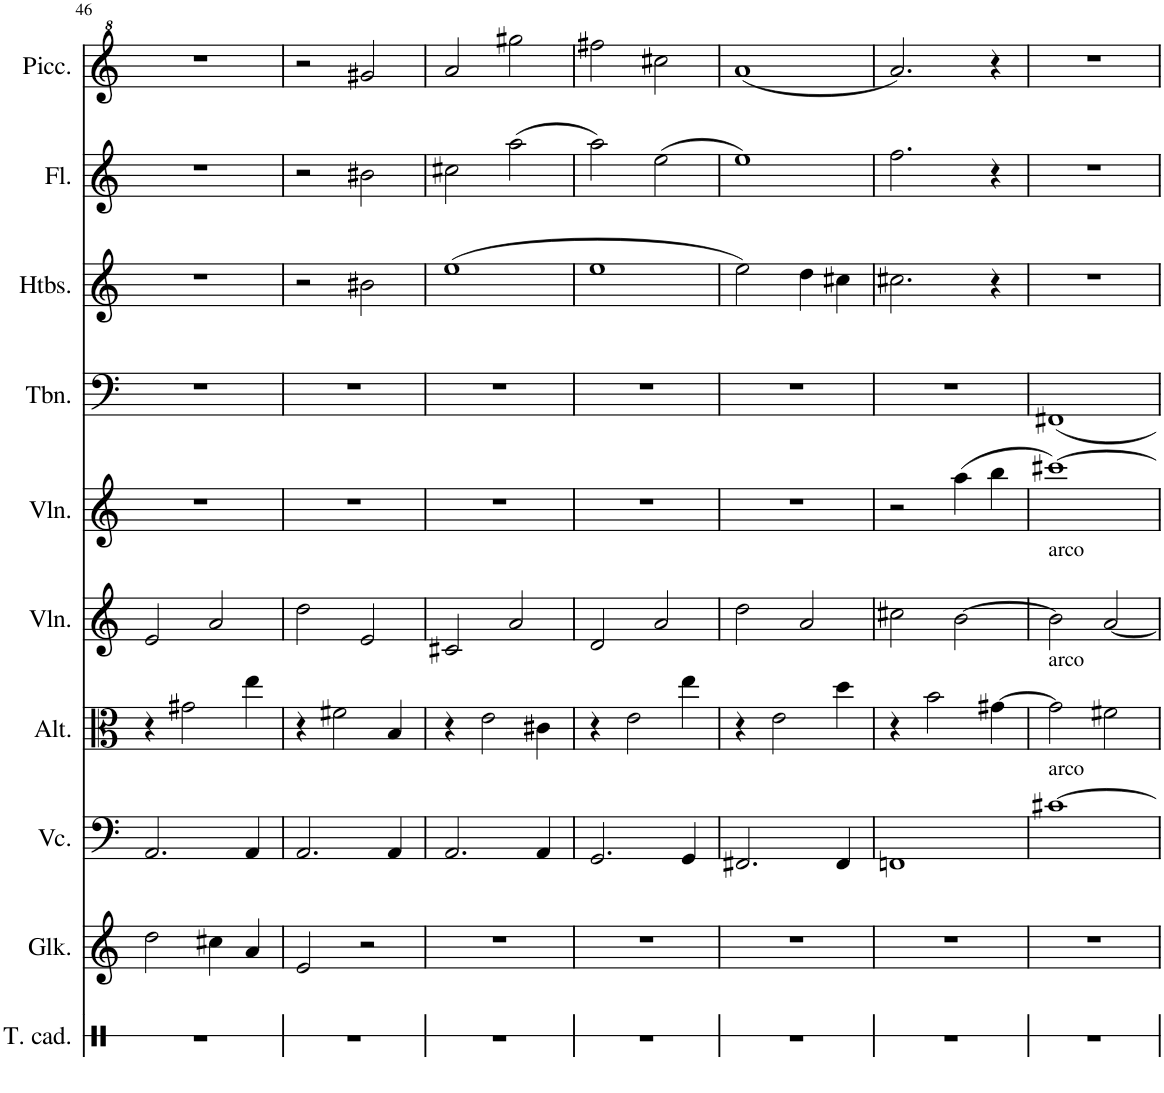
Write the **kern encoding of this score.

**kern	**kern	**kern	**kern	**kern	**kern	**kern	**kern	**kern	**kern
*part10	*part9	*part8	*part7	*part6	*part5	*part4	*part3	*part2	*part1
*staff10	*staff9	*staff8	*staff7	*staff6	*staff5	*staff4	*staff3	*staff2	*staff1
*I"Tambour sur cadre	*I"Glockenspiel	*I"Violoncelle	*I"Alto	*I"Violon	*I"Violon	*I"Trombone	*I"Hautbois	*I"Flûte	*I"Piccolo
*I'T. cad.	*I'Glk.	*I'Vc.	*I'Alt.	*I'Vln.	*I'Vln.	*I'Tbn.	*I'Htbs.	*I'Fl.	*I'Picc.
!!LO:PB:g=z
*clefX	*clefG2	*clefF4	*clefC3	*clefG2	*clefG2	*clefF4	*clefG2	*clefG2	*clefG^2
*	*Trd-14c-24	*	*	*	*	*	*	*	*Trd-7c-12
*k[]	*k[]	*k[]	*k[]	*k[]	*k[]	*k[]	*k[]	*k[]	*k[]
*M4/4	*M4/4	*M4/4	*M4/4	*M4/4	*M4/4	*M4/4	*M4/4	*M4/4	*M4/4
=46	=46	=46	=46	=46	=46	=46	=46	=46	=46
1r	2dd\	2.AA/	4r	2e/	1r	1r	1r	1r	1r
.	.	.	2g#X\	.	.	.	.	.	.
.	4cc#X\	.	.	2a/	.	.	.	.	.
.	4a/	4AA/	4ee\	.	.	.	.	.	.
=47	=47	=47	=47	=47	=47	=47	=47	=47	=47
1r	2e/	2.AA/	4r	2dd\	1r	1r	2r	2r	2r
.	.	.	2f#X\	.	.	.	.	.	.
.	2r	.	.	2e/	.	.	2b#X\	2b#X\	2gg#X/
.	.	4AA/	4B/	.	.	.	.	.	.
=48	=48	=48	=48	=48	=48	=48	=48	=48	=48
1r	1r	2.AA/	4r	2c#X/	1r	1r	(1ee	2cc#X\	2aa/
.	.	.	2e\	.	.	.	.	.	.
.	.	.	.	2a/	.	.	.	(2aa\	2ggg#X\
.	.	4AA/	4c#X\	.	.	.	.	.	.
=49	=49	=49	=49	=49	=49	=49	=49	=49	=49
1r	1r	2.GG/	4r	2d/	1r	1r	1ee	2aa\)	2fff#X\
.	.	.	2e\	.	.	.	.	.	.
.	.	.	.	2a/	.	.	.	(2ee\	2ccc#X\
.	.	4GG/	4ee\	.	.	.	.	.	.
=50	=50	=50	=50	=50	=50	=50	=50	=50	=50
1r	1r	2.FF#X/	4r	2dd\	1r	1r	2ee\)	1ee)	(1aa
.	.	.	2e\	.	.	.	.	.	.
.	.	.	.	2a/	.	.	4dd\	.	.
.	.	4FF#/	4dd\	.	.	.	4cc#X\	.	.
=51	=51	=51	=51	=51	=51	=51	=51	=51	=51
1r	1r	1FFn	4r	2cc#X\	2r	1r	2.cc#X\	2.ff\	2.aa/)
.	.	.	2b\	.	.	.	.	.	.
.	.	.	.	[2b\	(4aa\	.	.	.	.
.	.	.	[4g#X\	.	4bb\	.	4r	4r	4r
=52	=52	=52	=52	=52	=52	=52	=52	=52	=52
!	!	!	!	!LO:TX:a:t=arco	!	!	!	!	!
!	!	!	!LO:TX:a:t=arco	!	!	!	!	!	!
!	!	!LO:TX:a:t=arco	!	!	!	!	!	!	!
1r	1r	[1c#X	2g#\]	2b\]	[1ccc#X)	1FF#X	1r	1r	1r
.	.	.	2f#X\	[2a/	.	.	.	.	.
=	=	=	=	=	=	=	=	=	=
*-	*-	*-	*-	*-	*-	*-	*-	*-	*-
